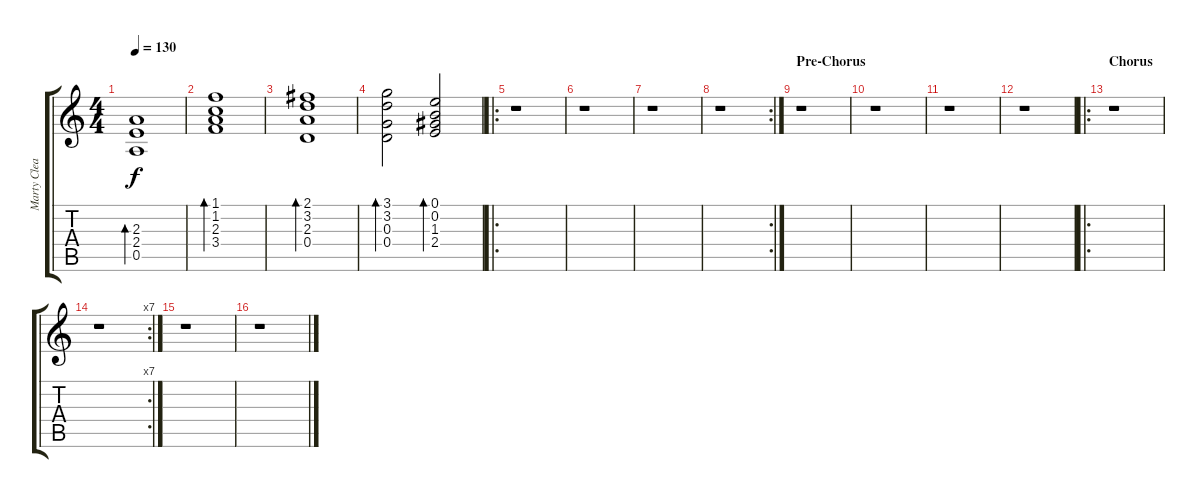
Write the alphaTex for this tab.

\track ("Marty Clean" "Marty Clea") {instrument electricguitarclean}
\staff {score tabs}
\tuning (E4 B3 G3 D3 A2 E2) {hide}
\ts (4 4)
\tempo 130
\clef g2
\ks c
(2.3 2.4 0.5).1{bd 120 dy f} |
(1.1 1.2 2.3 3.4).1{bd 120} |
(2.1 3.2 2.3 0.4).1{bd 120} |
(3.1 3.2 0.3 0.4).2{bd 120} (0.1 0.2 1.3 2.4).2{bd 120} |
\ro
r.1 |
r.1 |
r.1 |
\rc 2
r.1 |
\section ("" "Pre-Chorus")
r.1 |
r.1 |
r.1 |
r.1 |
\ro
\section ("" "Chorus")
r.1 |
\rc 7
r.1 |
r.1 |
r.1
